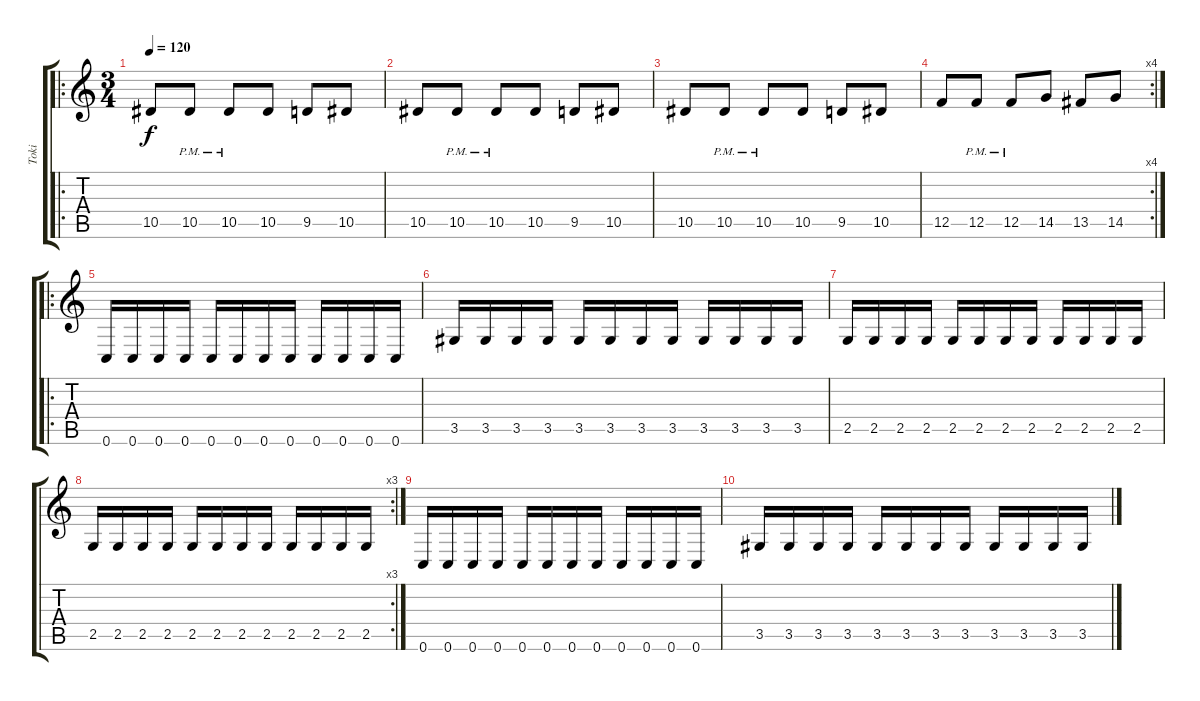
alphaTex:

\track ("Toki" "Toki") {instrument distortionguitar}
\staff {score tabs}
\tuning (C4 G3 Eb3 Bb2 F2 C2) {hide}
\ro
\ts (3 4)
\tempo 120
\clef g2
\ks c
10.5.8{dy f} 10.5{pm}.8 10.5{pm}.8 10.5.8 9.5.8 10.5.8 |
10.5.8 10.5{pm}.8 10.5{pm}.8 10.5.8 9.5.8 10.5.8 |
10.5.8 10.5{pm}.8 10.5{pm}.8 10.5.8 9.5.8 10.5.8 |
\rc 4
12.5.8 12.5{pm}.8 12.5{pm}.8 14.5.8 13.5.8 14.5.8 |
\ro
0.6.16 0.6.16 0.6.16 0.6.16 0.6.16 0.6.16 0.6.16 0.6.16 0.6.16 0.6.16 0.6.16 0.6.16 |
3.5.16 3.5.16 3.5.16 3.5.16 3.5.16 3.5.16 3.5.16 3.5.16 3.5.16 3.5.16 3.5.16 3.5.16 |
2.5.16 2.5.16 2.5.16 2.5.16 2.5.16 2.5.16 2.5.16 2.5.16 2.5.16 2.5.16 2.5.16 2.5.16 |
\rc 3
2.5.16 2.5.16 2.5.16 2.5.16 2.5.16 2.5.16 2.5.16 2.5.16 2.5.16 2.5.16 2.5.16 2.5.16 |
0.6.16 0.6.16 0.6.16 0.6.16 0.6.16 0.6.16 0.6.16 0.6.16 0.6.16 0.6.16 0.6.16 0.6.16 |
3.5.16 3.5.16 3.5.16 3.5.16 3.5.16 3.5.16 3.5.16 3.5.16 3.5.16 3.5.16 3.5.16 3.5.16
